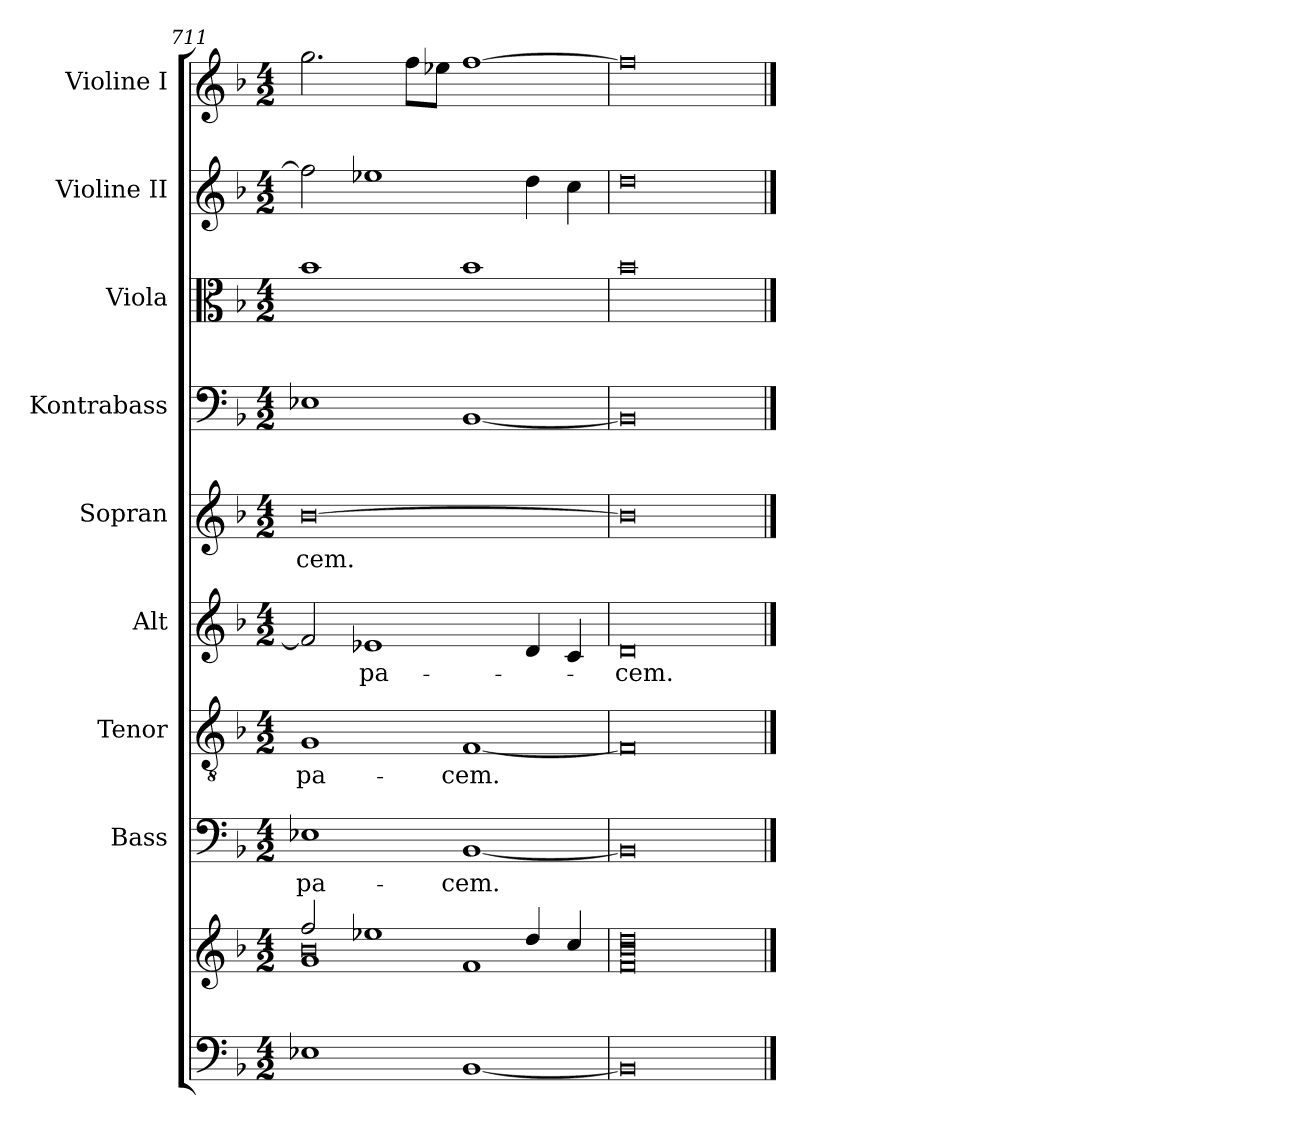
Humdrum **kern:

**kern	**kern	**kern	**text	**kern	**text	**kern	**text	**kern	**text	**kern	**kern	**kern	**kern
*part9	*part9	*part8	*part8	*part7	*part7	*part6	*part6	*part5	*part5	*part4	*part3	*part2	*part1
*staff10	*staff9	*staff8	*staff8	*staff7	*staff7	*staff6	*staff6	*staff5	*staff5	*staff4	*staff3	*staff2	*staff1
*	*	*I"Bass	*	*I"Tenor	*	*I"Alt	*	*I"Sopran	*	*I"Kontrabass	*I"Viola	*I"Violine II	*I"Violine I
*	*	*I'B.	*	*I'T.	*	*I'A.	*	*I'S.	*	*I'Kb.	*I'Vla.	*I'Vl. II	*I'Vl. I
*clefF4	*clefG2	*clefF4	*	*clefGv2	*	*clefG2	*	*clefG2	*	*clefF4	*clefC3	*clefG2	*clefG2
*	*	*	*	*	*	*	*	*	*	*ITrd7c12	*	*	*
*k[b-]	*k[b-]	*k[b-]	*	*k[b-]	*	*k[b-]	*	*k[b-]	*	*k[b-]	*k[b-]	*k[b-]	*k[b-]
*F:	*F:	*F:	*	*F:	*	*F:	*	*F:	*	*F:	*F:	*F:	*F:
*M4/2	*M4/2	*M4/2	*	*M4/2	*	*M4/2	*	*M4/2	*	*M4/2	*M4/2	*M4/2	*M4/2
=711	=711	=711	=711	=711	=711	=711	=711	=711	=711	=711	=711	=711	=711
*	*^	*	*	*	*	*	*	*	*	*	*	*	*
*	*	*^	*	*	*	*	*	*	*	*	*	*	*	*
!	!	!	!	!	!LO:LY:b	!	!LO:LY:b	!	!	!	!LO:LY:b	!	!	!	!
1E-X	2ff/	1g	0b-	1E-X	pa-	1G	pa-	2f/]	.	[0b-	-cem.	1EE-X	1b-	2ff\]	2.gg\
!	!	!	!	!	!	!	!	!	!LO:LY:b	!	!	!	!	!	!
.	1ee-X	.	.	.	.	.	.	1e-X	pa-	.	.	.	.	1ee-X	.
.	.	.	.	.	.	.	.	.	.	.	.	.	.	.	8ff\L
.	.	.	.	.	.	.	.	.	.	.	.	.	.	.	8ee-X\J
!	!	!	!	!	!LO:LY:b	!	!LO:LY:b	!	!	!	!	!	!	!	!
[1BB-	.	1f	.	[1BB-	-cem.	[1F	-cem.	.	.	.	.	[1BBB-	1b-	.	[1ff
.	4dd/	.	.	.	.	.	.	4d/	.	.	.	.	.	4dd\	.
.	4cc/	.	.	.	.	.	.	4c/	.	.	.	.	.	4cc\	.
*	*v	*v	*v	*	*	*	*	*	*	*	*	*	*	*	*
=712	=712	=712	=712	=712	=712	=712	=712	=712	=712	=712	=712	=712	=712
!	!	!	!	!	!	!	!LO:LY:b	!	!	!	!	!	!
0BB-]	0f 0b- 0dd	0BB-]	.	0F]	.	0d	-cem.	0b-]	.	0BBB-]	0b-	0dd	0ff]
==	==	==	==	==	==	==	==	==	==	==	==	==	==
*-	*-	*-	*-	*-	*-	*-	*-	*-	*-	*-	*-	*-	*-
